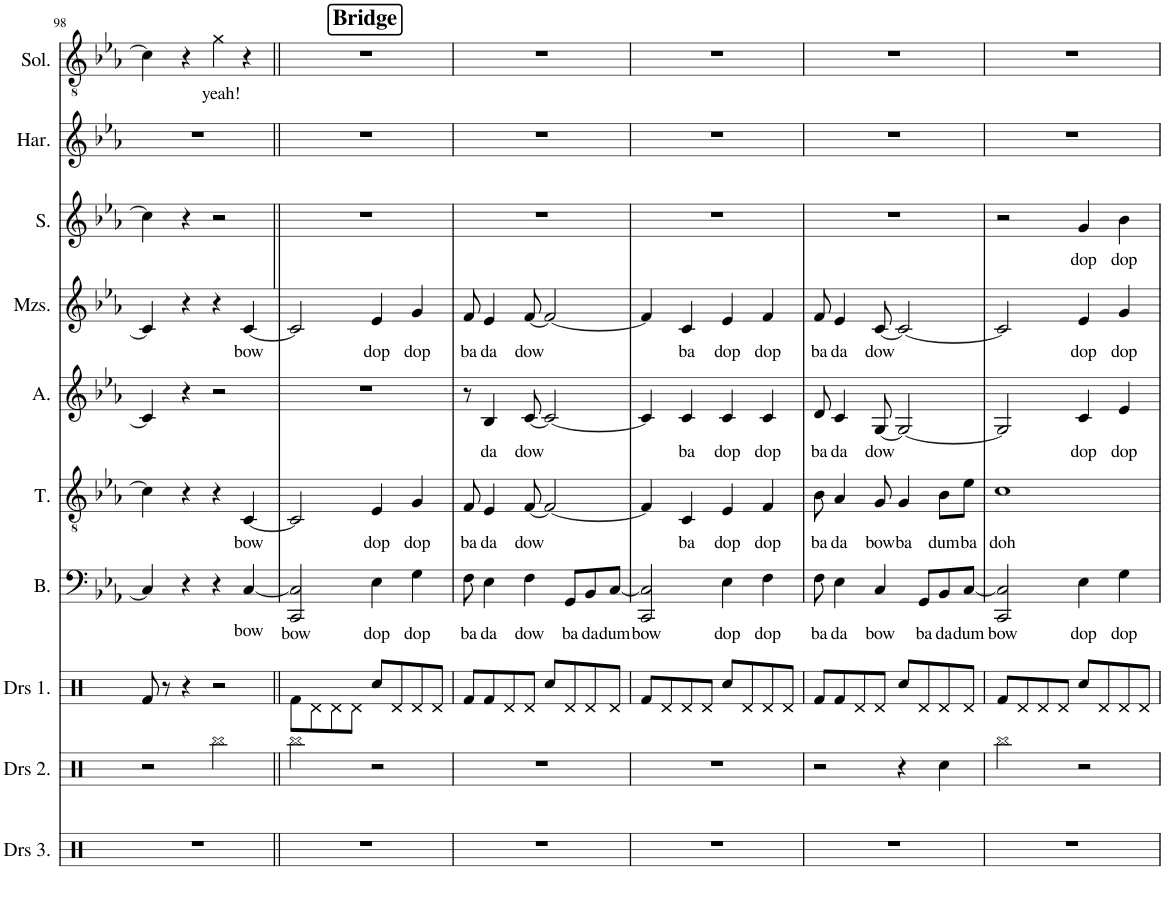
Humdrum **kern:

**kern	**kern	**kern	**kern	**text	**kern	**text	**kern	**text	**kern	**text	**kern	**text	**kern	**kern	**text
*part10	*part9	*part8	*part7	*part7	*part6	*part6	*part5	*part5	*part4	*part4	*part3	*part3	*part2	*part1	*part1
*staff10	*staff9	*staff8	*staff7	*staff7	*staff6	*staff6	*staff5	*staff5	*staff4	*staff4	*staff3	*staff3	*staff2	*staff1	*staff1
*I"Drumset Layer 3	*I"Drumset Layer 2	*I"Drumset Layer 1	*I"Bass	*	*I"Tenor	*	*I"Alto	*	*I"Mezzo-soprano	*	*I"Soprano	*	*I"Harmony	*I"Solo	*
*I'Drs 3.	*I'Drs 2.	*I'Drs 1.	*I'B.	*	*I'T.	*	*I'A.	*	*I'Mzs.	*	*I'S.	*	*I'Har.	*I'Sol.	*
!!LO:PB:g=z
*clefX	*clefX	*clefX	*clefF4	*	*clefGv2	*	*clefG2	*	*clefG2	*	*clefG2	*	*clefG2	*clefGv2	*
*k[]	*k[]	*k[]	*k[b-e-a-]	*	*k[b-e-a-]	*	*k[b-e-a-]	*	*k[b-e-a-]	*	*k[b-e-a-]	*	*k[b-e-a-]	*k[b-e-a-]	*
*M2/2	*M2/2	*M2/2	*M2/2	*	*M2/2	*	*M2/2	*	*M2/2	*	*M2/2	*	*M2/2	*M2/2	*
*met(c|)	*met(c|)	*met(c|)	*met(c|)	*	*met(c|)	*	*met(c|)	*	*met(c|)	*	*met(c|)	*	*met(c|)	*met(c|)	*
=98	=98	=98	=98	=98	=98	=98	=98	=98	=98	=98	=98	=98	=98	=98	=98
1r	2r	8Rf/	4C/]	.	4c\]	.	4c/]	.	4c/]	.	4cc\]	.	1r	4c\]	.
.	.	8r	.	.	.	.	.	.	.	.	.	.	.	.	.
.	.	4r	4r	.	4r	.	4r	.	4r	.	4r	.	.	4r	.
!	!	!	!	!	!	!	!	!	!	!	!	!	!	!	!LO:LY:b
.	2Rbb\	2r	4r	.	4r	.	2r	.	4r	.	2r	.	.	4g\	yeah!
!	!	!	!	!LO:LY:b	!	!LO:LY:b	!	!	!	!LO:LY:b	!	!	!	!	!
.	.	.	[4C/	bow	[4C/	bow	.	.	[4c/	bow	.	.	.	4r	.
!!LO:REH:place=s1:a:B:cj:fs=14:t=Bridge
=99||	=99||	=99||	=99||	=99||	=99||	=99||	=99||	=99||	=99||	=99||	=99||	=99||	=99||	=99||	=99||
!	!	!	!	!LO:LY:b	!	!	!	!	!	!	!	!	!	!	!
1r	2Rbb\	8Rf\L	2CC/ 2C/]	bow	2C/]	.	1r	.	2c/]	.	1r	.	1r	1r	.
.	.	8Rd\	.	.	.	.	.	.	.	.	.	.	.	.	.
.	.	8Rd\	.	.	.	.	.	.	.	.	.	.	.	.	.
.	.	8Rd\J	.	.	.	.	.	.	.	.	.	.	.	.	.
!	!	!	!	!LO:LY:b	!	!LO:LY:b	!	!	!	!LO:LY:b	!	!	!	!	!
.	2r	8Rcc/L	4E-\	dop	4E-/	dop	.	.	4e-/	dop	.	.	.	.	.
.	.	8Rd/	.	.	.	.	.	.	.	.	.	.	.	.	.
!	!	!	!	!LO:LY:b	!	!LO:LY:b	!	!	!	!LO:LY:b	!	!	!	!	!
.	.	8Rd/	4G\	dop	4G/	dop	.	.	4g/	dop	.	.	.	.	.
.	.	8Rd/J	.	.	.	.	.	.	.	.	.	.	.	.	.
=100	=100	=100	=100	=100	=100	=100	=100	=100	=100	=100	=100	=100	=100	=100	=100
!	!	!	!	!LO:LY:b	!	!LO:LY:b	!	!	!	!LO:LY:b	!	!	!	!	!
1r	1r	8Rf/L	8F\	ba	8F/	ba	8r	.	8f/	ba	1r	.	1r	1r	.
!	!	!	!	!LO:LY:b	!	!LO:LY:b	!	!LO:LY:b	!	!LO:LY:b	!	!	!	!	!
.	.	8Rf/	4E-\	da	4E-/	da	4B-/	da	4e-/	da	.	.	.	.	.
.	.	8Rd/	.	.	.	.	.	.	.	.	.	.	.	.	.
!	!	!	!	!LO:LY:b	!	!LO:LY:b	!	!LO:LY:b	!	!LO:LY:b	!	!	!	!	!
.	.	8Rd/J	4F\	dow	[8F/	dow	[8c/	dow	[8f/	dow	.	.	.	.	.
.	.	8Rcc/L	.	.	2F/_	.	2c/_	.	2f/_	.	.	.	.	.	.
!	!	!	!	!LO:LY:b	!	!	!	!	!	!	!	!	!	!	!
.	.	8Rd/	8GG/L	ba	.	.	.	.	.	.	.	.	.	.	.
!	!	!	!	!LO:LY:b	!	!	!	!	!	!	!	!	!	!	!
.	.	8Rd/	8BB-/	da	.	.	.	.	.	.	.	.	.	.	.
!	!	!	!	!LO:LY:b	!	!	!	!	!	!	!	!	!	!	!
.	.	8Rd/J	[8C/J	dum	.	.	.	.	.	.	.	.	.	.	.
=101	=101	=101	=101	=101	=101	=101	=101	=101	=101	=101	=101	=101	=101	=101	=101
!	!	!	!	!LO:LY:b	!	!	!	!	!	!	!	!	!	!	!
1r	1r	8Rf/L	2CC/ 2C/]	bow	4F/]	.	4c/]	.	4f/]	.	1r	.	1r	1r	.
.	.	8Rd/	.	.	.	.	.	.	.	.	.	.	.	.	.
!	!	!	!	!	!	!LO:LY:b	!	!LO:LY:b	!	!LO:LY:b	!	!	!	!	!
.	.	8Rd/	.	.	4C/	ba	4c/	ba	4c/	ba	.	.	.	.	.
.	.	8Rd/J	.	.	.	.	.	.	.	.	.	.	.	.	.
!	!	!	!	!LO:LY:b	!	!LO:LY:b	!	!LO:LY:b	!	!LO:LY:b	!	!	!	!	!
.	.	8Rcc/L	4E-\	dop	4E-/	dop	4c/	dop	4e-/	dop	.	.	.	.	.
.	.	8Rd/	.	.	.	.	.	.	.	.	.	.	.	.	.
!	!	!	!	!LO:LY:b	!	!LO:LY:b	!	!LO:LY:b	!	!LO:LY:b	!	!	!	!	!
.	.	8Rd/	4F\	dop	4F/	dop	4c/	dop	4f/	dop	.	.	.	.	.
.	.	8Rd/J	.	.	.	.	.	.	.	.	.	.	.	.	.
=102	=102	=102	=102	=102	=102	=102	=102	=102	=102	=102	=102	=102	=102	=102	=102
!	!	!	!	!LO:LY:b	!	!LO:LY:b	!	!LO:LY:b	!	!LO:LY:b	!	!	!	!	!
1r	2r	8Rf/L	8F\	ba	8B-\	ba	8d/	ba	8f/	ba	1r	.	1r	1r	.
!	!	!	!	!LO:LY:b	!	!LO:LY:b	!	!LO:LY:b	!	!LO:LY:b	!	!	!	!	!
.	.	8Rf/	4E-\	da	4A-/	da	4c/	da	4e-/	da	.	.	.	.	.
.	.	8Rd/	.	.	.	.	.	.	.	.	.	.	.	.	.
!	!	!	!	!LO:LY:b	!	!LO:LY:b	!	!LO:LY:b	!	!LO:LY:b	!	!	!	!	!
.	.	8Rd/J	4C/	bow	8G/	bow	[8G/	dow	[8c/	dow	.	.	.	.	.
!	!	!	!	!	!	!LO:LY:b	!	!	!	!	!	!	!	!	!
.	4r	8Rcc/L	.	.	4G/	ba	2G/_	.	2c/_	.	.	.	.	.	.
!	!	!	!	!LO:LY:b	!	!	!	!	!	!	!	!	!	!	!
.	.	8Rd/	8GG/L	ba	.	.	.	.	.	.	.	.	.	.	.
!	!	!	!	!LO:LY:b	!	!LO:LY:b	!	!	!	!	!	!	!	!	!
.	4Rcc\	8Rd/	8BB-/	da	8B-\L	dum	.	.	.	.	.	.	.	.	.
!	!	!	!	!LO:LY:b	!	!LO:LY:b	!	!	!	!	!	!	!	!	!
.	.	8Rd/J	[8C/J	dum	8e-\J	ba	.	.	.	.	.	.	.	.	.
=103	=103	=103	=103	=103	=103	=103	=103	=103	=103	=103	=103	=103	=103	=103	=103
!	!	!	!	!LO:LY:b	!	!LO:LY:b	!	!	!	!	!	!	!	!	!
1r	2Rbb\	8Rf/L	2CC/ 2C/]	bow	1c	doh	2G/]	.	2c/]	.	2r	.	1r	1r	.
.	.	8Rd/	.	.	.	.	.	.	.	.	.	.	.	.	.
.	.	8Rd/	.	.	.	.	.	.	.	.	.	.	.	.	.
.	.	8Rd/J	.	.	.	.	.	.	.	.	.	.	.	.	.
!	!	!	!	!LO:LY:b	!	!	!	!LO:LY:b	!	!LO:LY:b	!	!LO:LY:b	!	!	!
.	2r	8Rcc/L	4E-\	dop	.	.	4c/	dop	4e-/	dop	4g/	dop	.	.	.
.	.	8Rd/	.	.	.	.	.	.	.	.	.	.	.	.	.
!	!	!	!	!LO:LY:b	!	!	!	!LO:LY:b	!	!LO:LY:b	!	!LO:LY:b	!	!	!
.	.	8Rd/	4G\	dop	.	.	4e-/	dop	4g/	dop	4b-\	dop	.	.	.
.	.	8Rd/J	.	.	.	.	.	.	.	.	.	.	.	.	.
=	=	=	=	=	=	=	=	=	=	=	=	=	=	=	=
*-	*-	*-	*-	*-	*-	*-	*-	*-	*-	*-	*-	*-	*-	*-	*-
